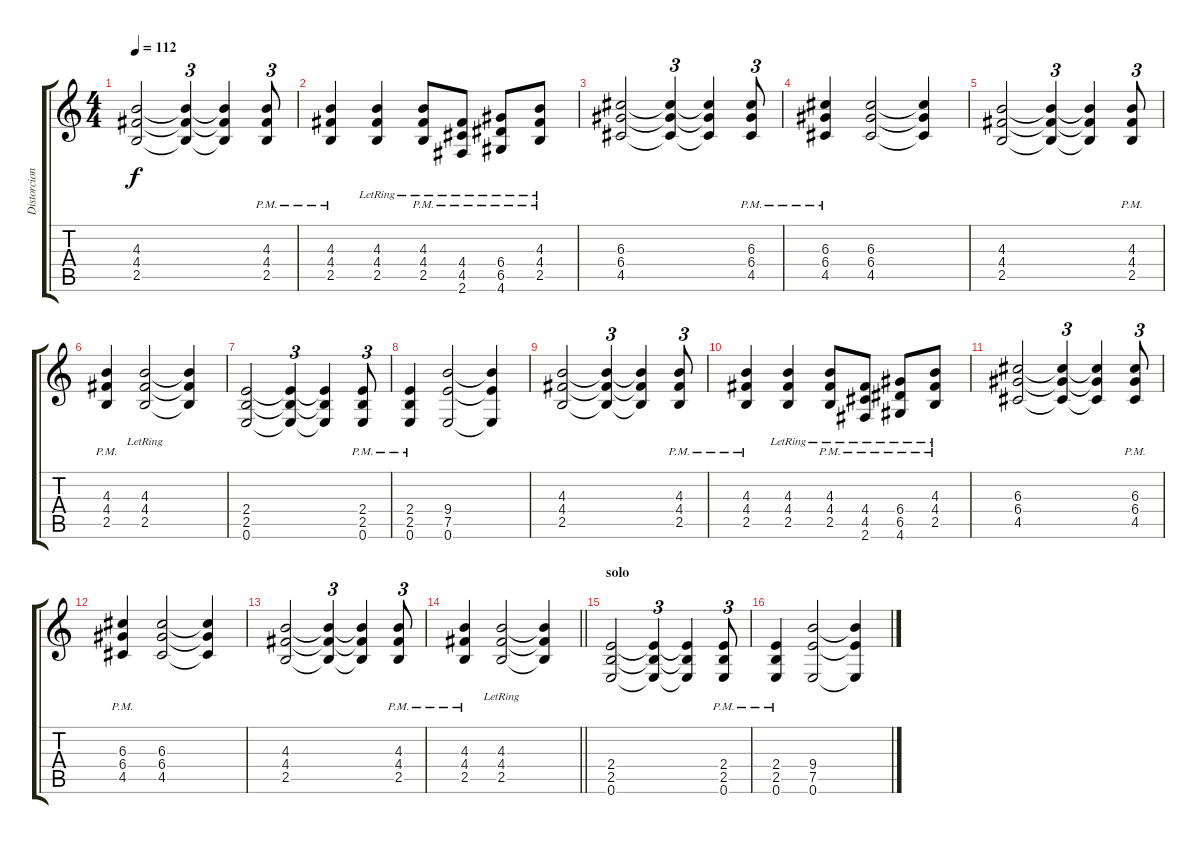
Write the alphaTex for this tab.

\track ("Distorcion" "Distorcion") {instrument distortionguitar}
\staff {score tabs}
\tuning (E4 B3 G3 D3 A2 E2) {hide}
\ts (4 4)
\tempo 112
\clef g2
\ks c
(4.3 4.4 2.5).2{dy f} (4.3{t} 4.4{t} 2.5{t}).4{tu (3 2)} (4.3{t} 4.4{t} 2.5{t}).4 (4.3{pm} 4.4{pm} 2.5{pm}).8{tu (3 2)} |
(4.3{pm} 4.4{pm} 2.5{pm}).4 (4.3 4.4 2.5{lr}).4 (4.3{pm lr} 4.4{pm lr} 2.5{pm lr}).8 (4.4{pm lr} 4.5{pm lr} 2.6{pm lr}).8 (6.4{pm lr} 6.5{pm lr} 4.6{pm lr}).8 (4.3{pm lr} 4.4{pm lr} 2.5{pm lr}).8 |
(6.3 6.4 4.5).2 (6.3{t} 6.4{t} 4.5{t}).4{tu (3 2)} (6.3{t} 6.4{t} 4.5{t}).4 (6.3{pm} 6.4{pm} 4.5{pm}).8{tu (3 2)} |
(6.3{pm} 6.4{pm} 4.5{pm}).4 (6.3 6.4 4.5).2 (6.3{t} 6.4{t} 4.5{t}).4 |
(4.3 4.4 2.5).2 (4.3{t} 4.4{t} 2.5{t}).4{tu (3 2)} (4.3{t} 4.4{t} 2.5{t}).4 (4.3{pm} 4.4{pm} 2.5{pm}).8{tu (3 2)} |
(4.3{pm} 4.4{pm} 2.5{pm}).4 (4.3 4.4 2.5{lr}).2 (4.3{t} 4.4{t} 2.5{t}).4 |
(2.4 2.5 0.6).2 (2.4{t} 2.5{t} 0.6{t}).4{tu (3 2)} (2.4{t} 2.5{t} 0.6{t}).4 (2.4{pm} 2.5{pm} 0.6{pm}).8{tu (3 2)} |
(2.4{pm} 2.5{pm} 0.6{pm}).4 (9.4 7.5 0.6).2 (9.4{t} 7.5{t} 0.6{t}).4 |
(4.3 4.4 2.5).2 (4.3{t} 4.4{t} 2.5{t}).4{tu (3 2)} (4.3{t} 4.4{t} 2.5{t}).4 (4.3{pm} 4.4{pm} 2.5{pm}).8{tu (3 2)} |
(4.3{pm} 4.4{pm} 2.5{pm}).4 (4.3 4.4 2.5{lr}).4 (4.3{pm lr} 4.4{pm lr} 2.5{pm lr}).8 (4.4{pm lr} 4.5{pm lr} 2.6{pm lr}).8 (6.4{pm lr} 6.5{pm lr} 4.6{pm lr}).8 (4.3{pm lr} 4.4{pm lr} 2.5{pm lr}).8 |
(6.3 6.4 4.5).2 (6.3{t} 6.4{t} 4.5{t}).4{tu (3 2)} (6.3{t} 6.4{t} 4.5{t}).4 (6.3{pm} 6.4{pm} 4.5{pm}).8{tu (3 2)} |
(6.3{pm} 6.4{pm} 4.5{pm}).4 (6.3 6.4 4.5).2 (6.3{t} 6.4{t} 4.5{t}).4 |
(4.3 4.4 2.5).2 (4.3{t} 4.4{t} 2.5{t}).4{tu (3 2)} (4.3{t} 4.4{t} 2.5{t}).4 (4.3{pm} 4.4{pm} 2.5{pm}).8{tu (3 2)} |
\barLineRight lightlight
(4.3{pm} 4.4{pm} 2.5{pm}).4 (4.3 4.4 2.5{lr}).2 (4.3{t} 4.4{t} 2.5{t}).4 |
\section ("" "solo")
(2.4 2.5 0.6).2 (2.4{t} 2.5{t} 0.6{t}).4{tu (3 2)} (2.4{t} 2.5{t} 0.6{t}).4 (2.4{pm} 2.5{pm} 0.6{pm}).8{tu (3 2)} |
(2.4{pm} 2.5{pm} 0.6{pm}).4 (9.4 7.5 0.6).2 (9.4{t} 7.5{t} 0.6{t}).4
